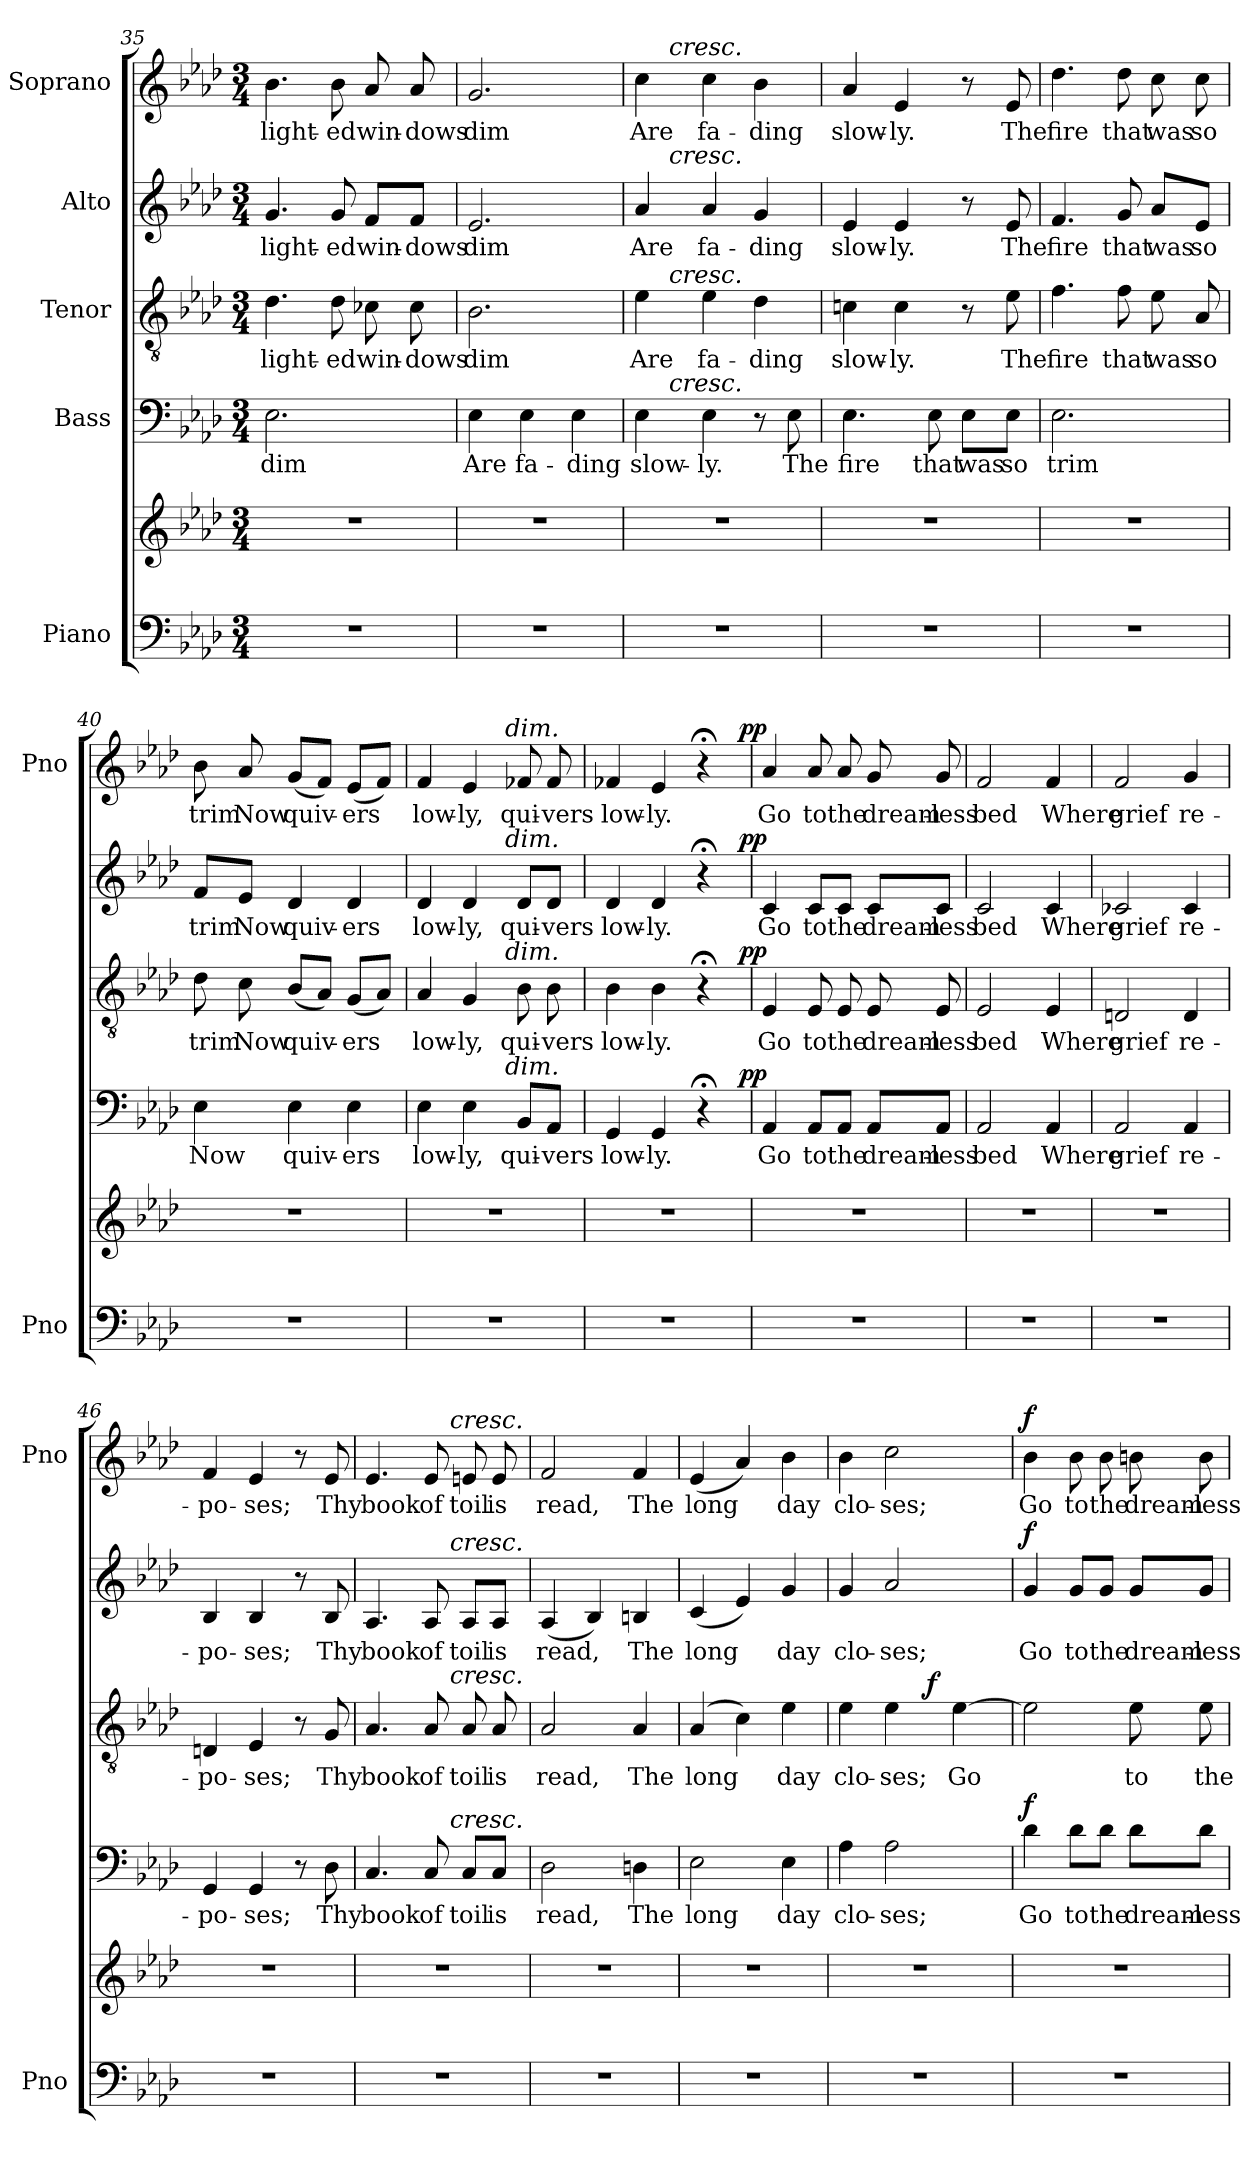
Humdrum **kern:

**kern	**kern	**kern	**text	**dynam	**kern	**text	**dynam	**kern	**text	**dynam	**kern	**text	**dynam
*part5	*part5	*part4	*part4	*part4	*part3	*part3	*part3	*part2	*part2	*part2	*part1	*part1	*part1
*staff6	*staff5	*staff4	*staff4	*staff4	*staff3	*staff3	*staff3	*staff2	*staff2	*staff2	*staff1	*staff1	*staff1
*I"Piano	*	*I"Bass	*	*	*I"Tenor	*	*	*I"Alto	*	*	*I"Soprano	*	*
*I'Pno	*	*	*	*	*	*	*	*	*	*	*I'Pno	*	*
!!LO:PB:g=z
*clefF4	*clefG2	*clefF4	*	*	*clefGv2	*	*	*clefG2	*	*	*clefG2	*	*
*k[b-e-a-d-]	*k[b-e-a-d-]	*k[b-e-a-d-]	*	*	*k[b-e-a-d-]	*	*	*k[b-e-a-d-]	*	*	*k[b-e-a-d-]	*	*
*A-:	*A-:	*A-:	*	*	*A-:	*	*	*A-:	*	*	*A-:	*	*
*M3/4	*M3/4	*M3/4	*	*	*M3/4	*	*	*M3/4	*	*	*M3/4	*	*
=35	=35	=35	=35	=35	=35	=35	=35	=35	=35	=35	=35	=35	=35
2.r	2.r	2.E-\	dim	.	4.d-\	light-	.	4.g/	light-	.	4.b-\	light-	.
.	.	.	.	.	8d-\	-ed	.	8g/	-ed	.	8b-\	-ed	.
.	.	.	.	.	8c-X\	win-	.	8f/L	win-	.	8a-/	win-	.
.	.	.	.	.	8c-\	-dows	.	8f/J	-dows	.	8a-/	-dows	.
=36	=36	=36	=36	=36	=36	=36	=36	=36	=36	=36	=36	=36	=36
2.r	2.r	4E-\	Are	.	2.B-\	dim	.	2.e-/	dim	.	2.g/	dim	.
.	.	4E-\	fa-	.	.	.	.	.	.	.	.	.	.
.	.	4E-\	-ding	.	.	.	.	.	.	.	.	.	.
=37	=37	=37	=37	=37	=37	=37	=37	=37	=37	=37	=37	=37	=37
*	*	*^	*	*	*^	*	*	*^	*	*	*^	*	*
2.r	2.r	4E-\	8ryy	slow-	.	4e-\	8ryy	Are	.	4a-/	8ryy	Are	.	4cc\	8ryy	Are	.
!	!	!	!	!	!	!	!	!	!	!	!	!	!	!	!LO:TX:a:i:t=cresc.	!	!
!	!	!	!	!	!	!	!	!	!	!	!LO:TX:a:i:t=cresc.	!	!	!	!	!	!
!	!	!	!	!	!	!	!LO:TX:a:i:t=cresc.	!	!	!	!	!	!	!	!	!	!
!	!	!	!LO:TX:a:i:t=cresc.	!	!	!	!	!	!	!	!	!	!	!	!	!	!
.	.	.	2ryy	.	.	.	2ryy	.	.	.	2ryy	.	.	.	2ryy	.	.
.	.	4E-\	.	-ly.	.	4e-\	.	fa-	.	4a-/	.	fa-	.	4cc\	.	fa-	.
.	.	8r	.	.	.	4d-\	.	-ding	.	4g/	.	-ding	.	4b-\	.	-ding	.
.	.	8E-\	8ryy	The	.	.	8ryy	.	.	.	8ryy	.	.	.	8ryy	.	.
*	*	*v	*v	*	*	*	*	*	*	*v	*v	*	*	*v	*v	*	*
*	*	*	*	*	*v	*v	*	*	*	*	*	*	*	*
=38	=38	=38	=38	=38	=38	=38	=38	=38	=38	=38	=38	=38	=38
2.r	2.r	4.E-\	fire	.	4cn\	slow-	.	4e-/	slow-	.	4a-/	slow-	.
.	.	.	.	.	4c\	-ly.	.	4e-/	-ly.	.	4e-/	-ly.	.
.	.	8E-\	that	.	.	.	.	.	.	.	.	.	.
.	.	8E-\L	was	.	8r	.	.	8r	.	.	8r	.	.
.	.	8E-\J	so	.	8e-\	The	.	8e-/	The	.	8e-/	The	.
=39	=39	=39	=39	=39	=39	=39	=39	=39	=39	=39	=39	=39	=39
2.r	2.r	2.E-\	trim	.	4.f\	fire	.	4.f/	fire	.	4.dd-\	fire	.
.	.	.	.	.	8f\	that	.	8g/	that	.	8dd-\	that	.
.	.	.	.	.	8e-\	was	.	8a-/L	was	.	8cc\	was	.
.	.	.	.	.	8A-/	so	.	8e-/J	so	.	8cc\	so	.
!!LO:LB:g=z
=40	=40	=40	=40	=40	=40	=40	=40	=40	=40	=40	=40	=40	=40
2.r	2.r	4E-\	Now	.	8d-\	trim	.	8f/L	trim	.	8b-\	trim	.
.	.	.	.	.	8c\	Now	.	8e-/J	Now	.	8a-/	Now	.
.	.	4E-\	quiv-	.	(8B-/L	quiv-	.	4d-/	quiv-	.	(8g/L	quiv-	.
.	.	.	.	.	8A-/J)	.	.	.	.	.	8f/J)	.	.
.	.	4E-\	-ers	.	(8G/L	-ers	.	4d-/	-ers	.	(8e-/L	-ers	.
.	.	.	.	.	8A-/J)	.	.	.	.	.	8f/J)	.	.
=41	=41	=41	=41	=41	=41	=41	=41	=41	=41	=41	=41	=41	=41
*	*	*^	*	*	*^	*	*	*^	*	*	*^	*	*
2.r	2.r	4E-\	4...ryy	low-	.	4A-/	4...ryy	low-	.	4d-/	4...ryy	low-	.	4f/	4...ryy	low-	.
.	.	4E-\	.	-ly,	.	4G/	.	-ly,	.	4d-/	.	-ly,	.	4e-/	.	-ly,	.
!	!	!	!	!	!	!	!	!	!	!	!	!	!	!	!LO:TX:a:i:t=dim.	!	!
!	!	!	!	!	!	!	!	!	!	!	!LO:TX:a:i:t=dim.	!	!	!	!	!	!
!	!	!	!	!	!	!	!LO:TX:a:i:t=dim.	!	!	!	!	!	!	!	!	!	!
!	!	!	!LO:TX:a:i:t=dim.	!	!	!	!	!	!	!	!	!	!	!	!	!	!
.	.	.	4ryy	.	.	.	4ryy	.	.	.	4ryy	.	.	.	4ryy	.	.
.	.	8BB-/L	.	qui-	.	8B-\	.	qui-	.	8d-/L	.	qui-	.	8f-X/	.	qui-	.
.	.	8AA-/J	.	-vers	.	8B-\	.	-vers	.	8d-/J	.	-vers	.	8f-/	.	-vers	.
.	.	.	32ryy	.	.	.	32ryy	.	.	.	32ryy	.	.	.	32ryy	.	.
=42	=42	=42	=42	=42	=42	=42	=42	=42	=42	=42	=42	=42	=42	=42	=42	=42	=42
2.r	2.r	4GG/	2ryy	low-	.	4B-\	2ryy	low-	.	4d-/	2ryy	low-	.	4f-X/	2ryy	low-	.
.	.	4GG/	.	-ly.	.	4B-\	.	-ly.	.	4d-/	.	-ly.	.	4e-/	.	-ly.	.
.	.	4r;<	8..ryy	.	.	4r;<	8..ryy	.	.	4r;<	8..ryy	.	.	4r;<	8..ryy	.	.
!	!	!	!	!	!LO:DY:a	!	!	!	!LO:DY:a	!	!	!	!LO:DY:a	!	!	!	!LO:DY:a
.	.	.	32ryy	.	pp	.	32ryy	.	pp	.	32ryy	.	pp	.	32ryy	.	pp
*	*	*v	*v	*	*	*	*	*	*	*v	*v	*	*	*v	*v	*	*
*	*	*	*	*	*v	*v	*	*	*	*	*	*	*	*
=43	=43	=43	=43	=43	=43	=43	=43	=43	=43	=43	=43	=43	=43
2.r	2.r	4AA-/	Go	.	4E-/	Go	.	4c/	Go	.	4a-/	Go	.
.	.	8AA-/L	to	.	8E-/	to	.	8c/L	to	.	8a-/	to	.
.	.	8AA-/J	the	.	8E-/	the	.	8c/J	the	.	8a-/	the	.
.	.	8AA-/L	dream-	.	8E-/	dream-	.	8c/L	dream-	.	8g/	dream-	.
.	.	8AA-/J	-less	.	8E-/	-less	.	8c/J	-less	.	8g/	-less	.
=44	=44	=44	=44	=44	=44	=44	=44	=44	=44	=44	=44	=44	=44
2.r	2.r	2AA-/	bed	.	2E-/	bed	.	2c/	bed	.	2f/	bed	.
.	.	4AA-/	Where	.	4E-/	Where	.	4c/	Where	.	4f/	Where	.
=45	=45	=45	=45	=45	=45	=45	=45	=45	=45	=45	=45	=45	=45
2.r	2.r	2AA-/	grief	.	2Dn/	grief	.	2c-X/	grief	.	2f/	grief	.
.	.	4AA-/	re-	.	4D/	re-	.	4c-/	re-	.	4g/	re-	.
!!LO:LB:g=z
=46	=46	=46	=46	=46	=46	=46	=46	=46	=46	=46	=46	=46	=46
2.r	2.r	4GG/	-po-	.	4Dn/	-po-	.	4B-/	-po-	.	4f/	-po-	.
.	.	4GG/	-ses;	.	4E-/	-ses;	.	4B-/	-ses;	.	4e-/	-ses;	.
.	.	8r	.	.	8r	.	.	8r	.	.	8r	.	.
.	.	8D-\	Thy	.	8G/	Thy	.	8B-/	Thy	.	8e-/	Thy	.
=47	=47	=47	=47	=47	=47	=47	=47	=47	=47	=47	=47	=47	=47
*	*	*^	*	*	*^	*	*	*^	*	*	*^	*	*
2.r	2.r	4.C/	4...ryy	book	.	4.A-/	4...ryy	book	.	4.A-/	4...ryy	book	.	4.e-/	4...ryy	book	.
.	.	8C/	.	of	.	8A-/	.	of	.	8A-/	.	of	.	8e-/	.	of	.
!	!	!	!	!	!	!	!	!	!	!	!	!	!	!	!LO:TX:a:i:t=cresc.	!	!
!	!	!	!	!	!	!	!	!	!	!	!LO:TX:a:i:t=cresc.	!	!	!	!	!	!
!	!	!	!	!	!	!	!LO:TX:a:i:t=cresc.	!	!	!	!	!	!	!	!	!	!
!	!	!	!LO:TX:a:i:t=cresc.	!	!	!	!	!	!	!	!	!	!	!	!	!	!
.	.	.	4ryy	.	.	.	4ryy	.	.	.	4ryy	.	.	.	4ryy	.	.
.	.	8C/L	.	toil	.	8A-/	.	toil	.	8A-/L	.	toil	.	8en/	.	toil	.
.	.	8C/J	.	is	.	8A-/	.	is	.	8A-/J	.	is	.	8e/	.	is	.
.	.	.	32ryy	.	.	.	32ryy	.	.	.	32ryy	.	.	.	32ryy	.	.
*	*	*v	*v	*	*	*	*	*	*	*v	*v	*	*	*v	*v	*	*
*	*	*	*	*	*v	*v	*	*	*	*	*	*	*	*
=48	=48	=48	=48	=48	=48	=48	=48	=48	=48	=48	=48	=48	=48
2.r	2.r	2D-\	read,	.	2A-/	read,	.	(4A-/	read,	.	2f/	read,	.
.	.	.	.	.	.	.	.	4B-/)	.	.	.	.	.
.	.	4Dn\	The	.	4A-/	The	.	4Bn/	The	.	4f/	The	.
=49	=49	=49	=49	=49	=49	=49	=49	=49	=49	=49	=49	=49	=49
2.r	2.r	2E-\	long	.	(4A-/	long	.	(4c/	long	.	(4e-/	long	.
.	.	.	.	.	4c\)	.	.	4e-/)	.	.	4a-/)	.	.
.	.	4E-\	day	.	4e-\	day	.	4g/	day	.	4b-\	day	.
=50	=50	=50	=50	=50	=50	=50	=50	=50	=50	=50	=50	=50	=50
*	*	*	*	*	*^	*	*	*	*	*	*	*	*
2.r	2.r	4A-\	clo-	.	4e-\	4ryy	clo-	.	4g/	clo-	.	4b-\	clo-	.
.	.	2A-\	-ses;	.	4e-\	8ryy	-ses;	.	2a-/	-ses;	.	2cc\	-ses;	.
.	.	.	.	.	.	32ryy	.	.	.	.	.	.	.	.
!	!	!	!	!	!	!	!	!LO:DY:a	!	!	!	!	!	!
.	.	.	.	.	.	4ryy	.	f	.	.	.	.	.	.
.	.	.	.	.	[4e-\	.	Go	.	.	.	.	.	.	.
.	.	.	.	.	.	16.ryy	.	.	.	.	.	.	.	.
=51	=51	=51	=51	=51	=51	=51	=51	=51	=51	=51	=51	=51	=51	=51
!	!	!	!	!LO:DY:a	!	!	!	!	!	!	!LO:DY:a	!	!	!LO:DY:a
*	*	*	*	*	*v	*v	*	*	*	*	*	*	*	*
2.r	2.r	4d-\	Go	f	2e-\]	.	.	4g/	Go	f	4b-\	Go	f
.	.	8d-\L	to	.	.	.	.	8g/L	to	.	8b-\	to	.
.	.	8d-\J	the	.	.	.	.	8g/J	the	.	8b-\	the	.
.	.	8d-\L	dream-	.	8e-\	to	.	8g/L	dream-	.	8bn\	dream-	.
.	.	8d-\J	-less	.	8e-\	the	.	8g/J	-less	.	8b\	-less	.
=	=	=	=	=	=	=	=	=	=	=	=	=	=
*-	*-	*-	*-	*-	*-	*-	*-	*-	*-	*-	*-	*-	*-
